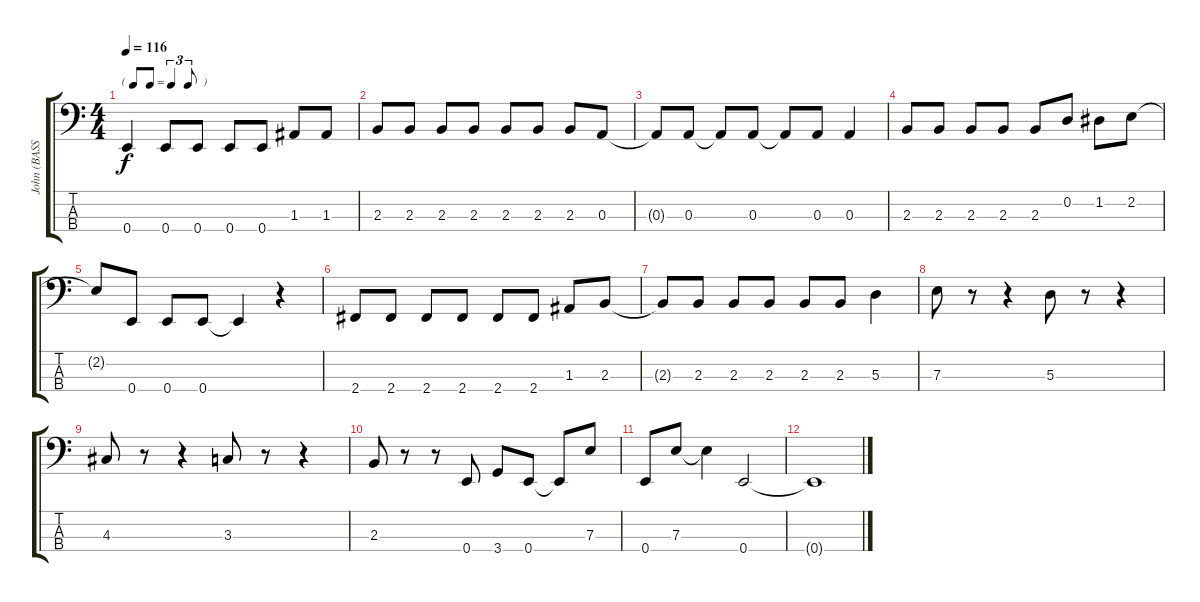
\track ("John (BASS)" "John (BASS") {instrument electricbassfinger}
\staff {score tabs}
\tuning (G2 D2 A1 E1) {hide}
\ts (4 4)
\tf triplet8th
\tempo 116
\clef f4
\ks c
0.4{t}.4{dy f} 0.4.8 0.4.8 0.4.8 0.4.8 1.3.8 1.3.8 |
2.3.8 2.3.8 2.3.8 2.3.8 2.3.8 2.3.8 2.3.8 0.3.8 |
0.3{t}.8 0.3.8 0.3{t}.8 0.3.8 0.3{t}.8 0.3.8 0.3.4 |
2.3.8 2.3.8 2.3.8 2.3.8 2.3.8 0.2.8 1.2.8 2.2.8 |
2.2{t}.8 0.4.8 0.4.8 0.4.8 0.4{t}.4 r.4 |
2.4.8 2.4.8 2.4.8 2.4.8 2.4.8 2.4.8 1.3.8 2.3.8 |
2.3{t}.8 2.3.8 2.3.8 2.3.8 2.3.8 2.3.8 5.3.4 |
7.3.8 r.8 r.4 5.3.8 r.8 r.4 |
4.3.8 r.8 r.4 3.3.8 r.8 r.4 |
2.3.8 r.8 r.8 0.4.8 3.4.8 0.4.8 0.4{t}.8 7.3.8 |
0.4.8 7.3.8 7.3{t}.4 0.4.2 |
0.4{t}.1
